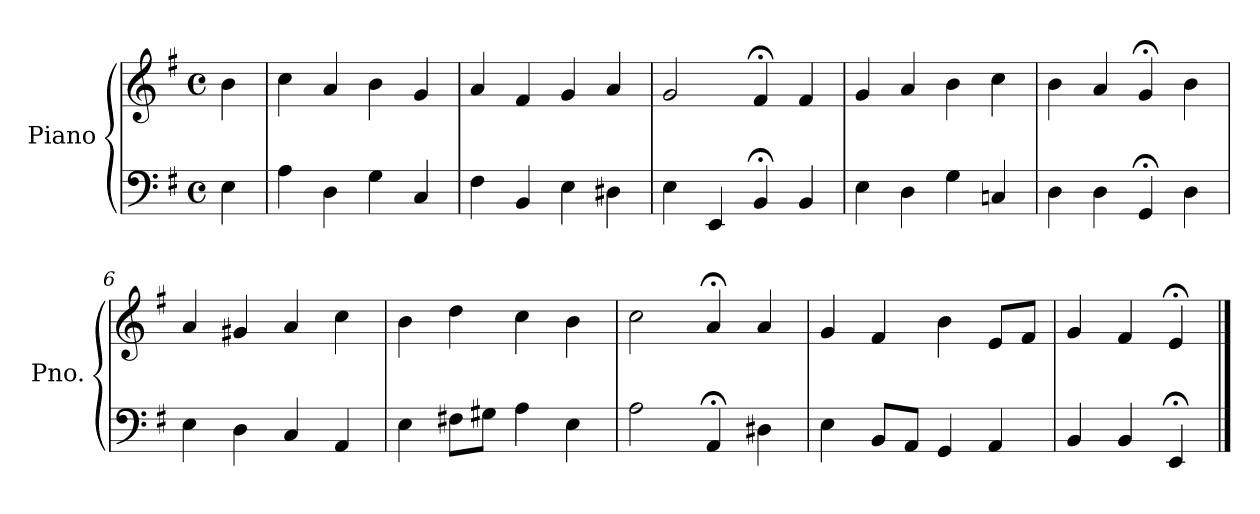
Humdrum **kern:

**kern	**kern
*part1	*part1
*staff2	*staff1
*I"Piano	*
*I'Pno.	*
*clefF4	*clefG2
*k[f#]	*k[f#]
*M4/4	*M4/4
*met(c)	*met(c)
=	=
4E\	4b\
=1	=1
4A\	4cc\
4D\	4a/
4G\	4b\
4C/	4g/
=2	=2
4F#\	4a/
4BB/	4f#/
4E\	4g/
4D#X\	4a/
=3	=3
4E\	2g/
4EE/	.
4BB;</	4f#;</
4BB/	4f#/
=4	=4
4E\	4g/
4D\	4a/
4G\	4b\
4Cn/	4cc\
=5	=5
4D\	4b\
4D\	4a/
4GG;</	4g;</
4D\	4b\
=6	=6
4E\	4a/
4D\	4g#X/
4C/	4a/
4AA/	4cc\
!!LO:LB:g=z
=7	=7
4E\	4b\
8F#X\L	4dd\
8G#X\J	.
4A\	4cc\
4E\	4b\
=8	=8
2A\	2cc\
4AA;</	4a;</
4D#X\	4a/
=9	=9
4E\	4g/
8BB/L	4f#/
8AA/J	.
4GG/	4b\
4AA/	8e/L
.	8f#/J
=10	=10
4BB/	4g/
4BB/	4f#/
4EE;</	4e;</
==	==
*-	*-
